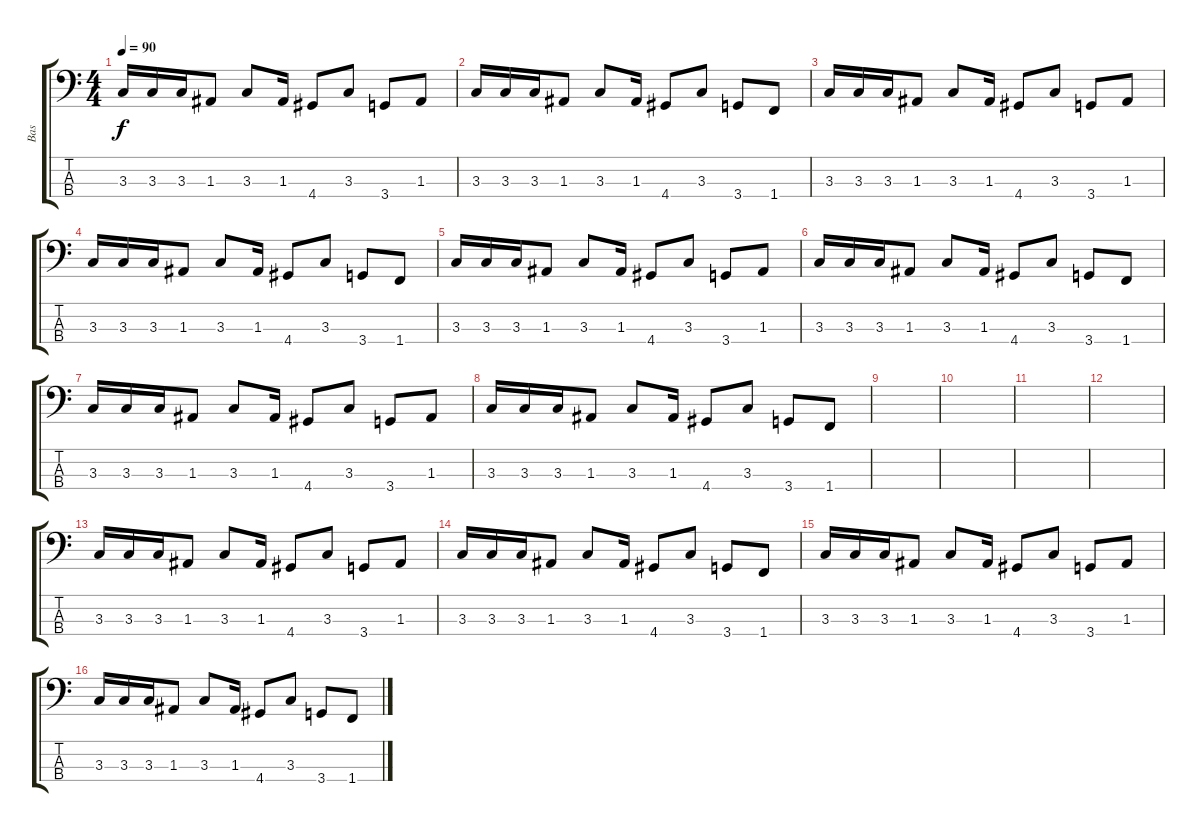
\track ("Bas" "Bas") {instrument overdrivenguitar}
\staff {score tabs}
\tuning (G2 D2 A1 E1) {hide}
\ts (4 4)
\tempo 90
\clef f4
\ks c
3.3.16{dy f instrument overdrivenguitar} 3.3.16 3.3.16 1.3.8 3.3.8 1.3.16 4.4.8 3.3.8 3.4.8 1.3.8 |
3.3.16 3.3.16 3.3.16 1.3.8 3.3.8 1.3.16 4.4.8 3.3.8 3.4.8 1.4.8 |
3.3.16 3.3.16 3.3.16 1.3.8 3.3.8 1.3.16 4.4.8 3.3.8 3.4.8 1.3.8 |
3.3.16 3.3.16 3.3.16 1.3.8 3.3.8 1.3.16 4.4.8 3.3.8 3.4.8 1.4.8 |
3.3.16 3.3.16 3.3.16 1.3.8 3.3.8 1.3.16 4.4.8 3.3.8 3.4.8 1.3.8 |
3.3.16 3.3.16 3.3.16 1.3.8 3.3.8 1.3.16 4.4.8 3.3.8 3.4.8 1.4.8 |
3.3.16 3.3.16 3.3.16 1.3.8 3.3.8 1.3.16 4.4.8 3.3.8 3.4.8 1.3.8 |
3.3.16 3.3.16 3.3.16 1.3.8 3.3.8 1.3.16 4.4.8 3.3.8 3.4.8 1.4.8 |
|
|
|
|
3.3.16 3.3.16 3.3.16 1.3.8 3.3.8 1.3.16 4.4.8 3.3.8 3.4.8 1.3.8 |
3.3.16 3.3.16 3.3.16 1.3.8 3.3.8 1.3.16 4.4.8 3.3.8 3.4.8 1.4.8 |
3.3.16 3.3.16 3.3.16 1.3.8 3.3.8 1.3.16 4.4.8 3.3.8 3.4.8 1.3.8 |
3.3.16 3.3.16 3.3.16 1.3.8 3.3.8 1.3.16 4.4.8 3.3.8 3.4.8 1.4.8
